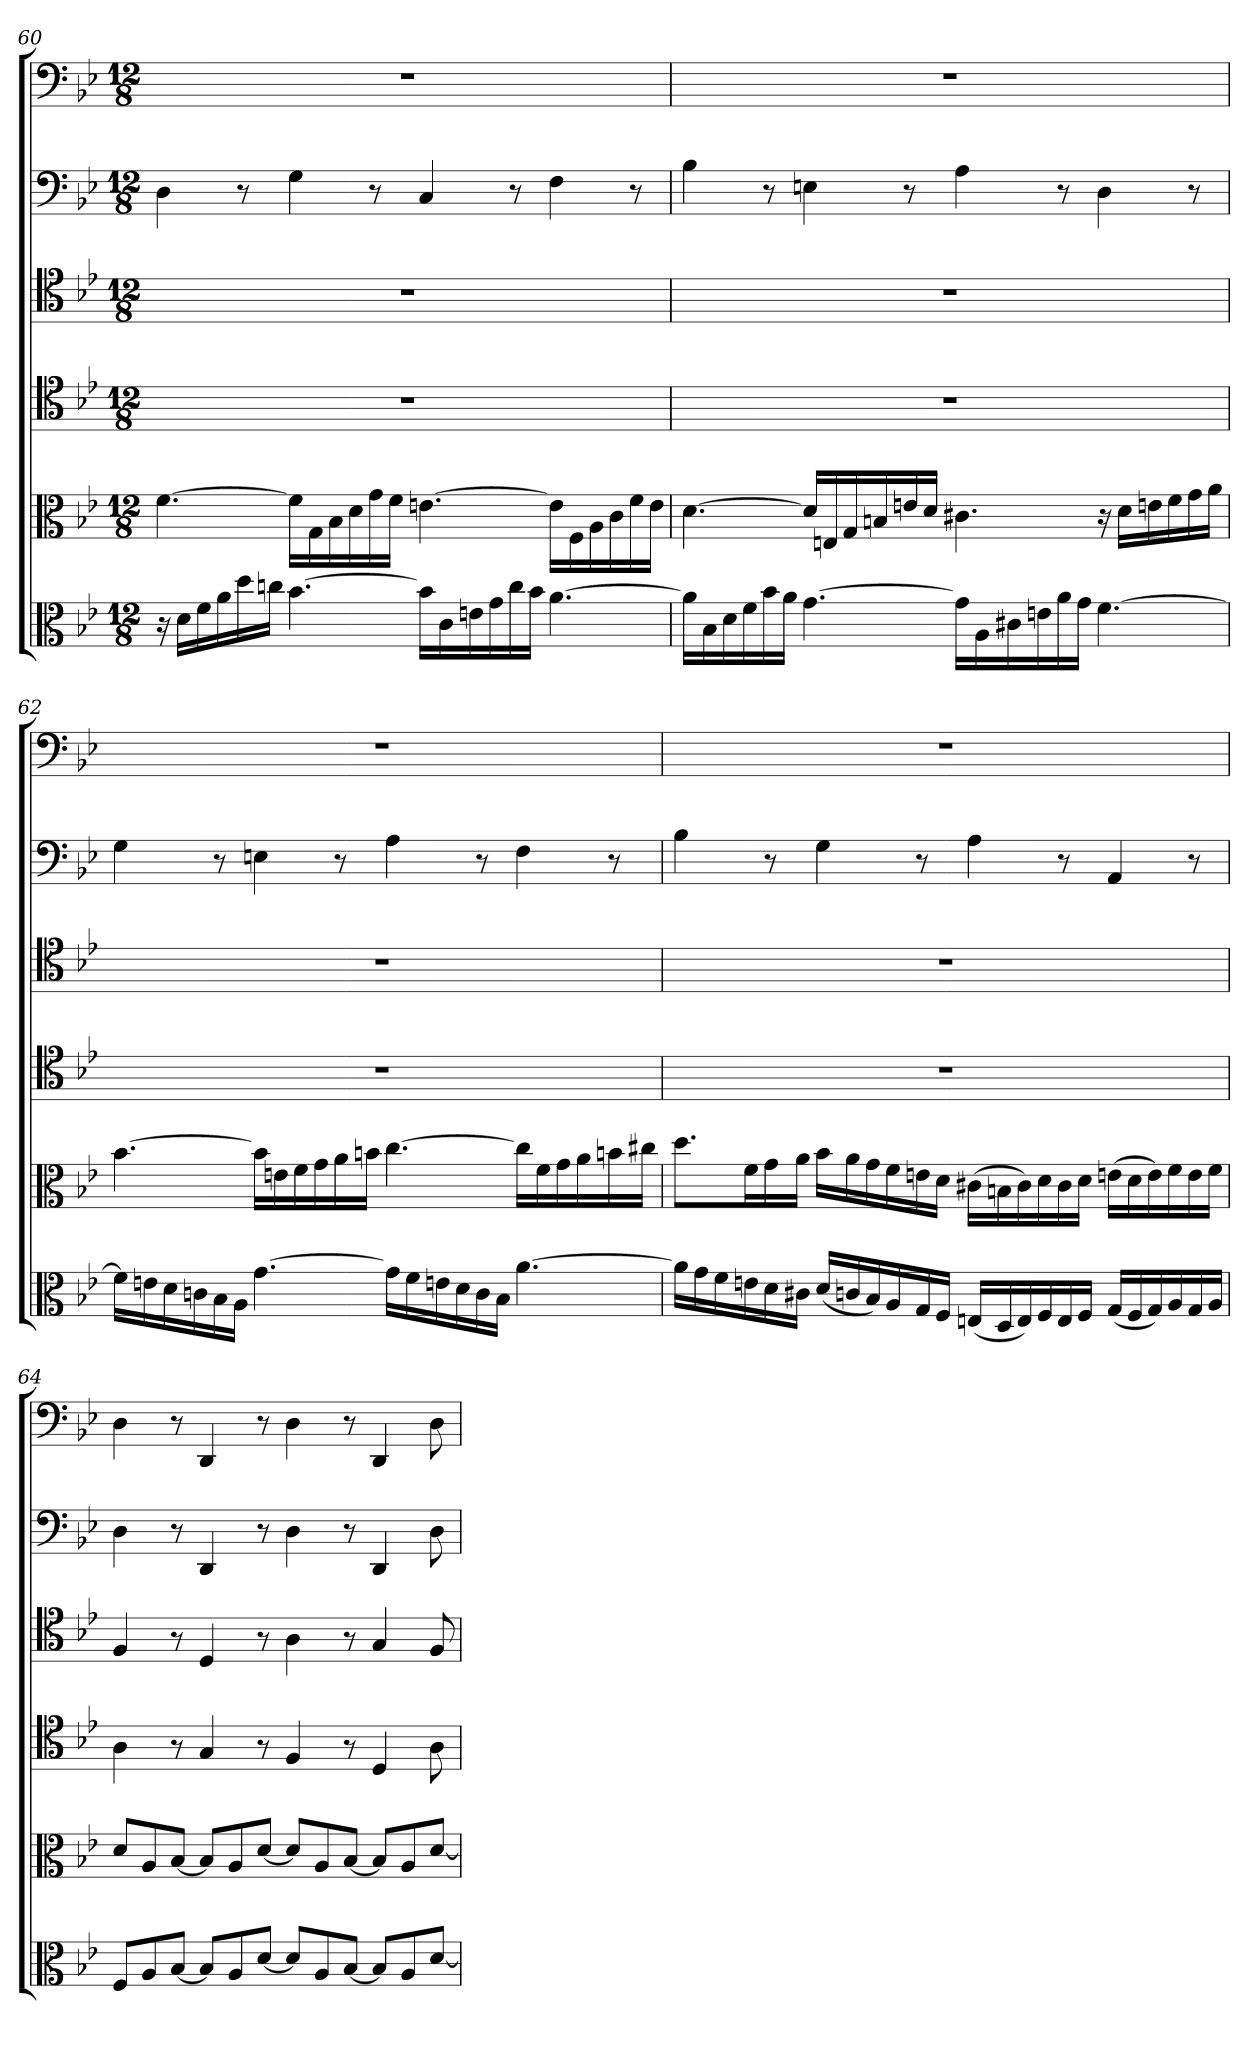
**kern	**kern	**kern	**kern	**kern	**kern
*part6	*part5	*part4	*part3	*part2	*part1
*staff6	*staff5	*staff4	*staff3	*staff2	*staff1
*clefC3	*clefC3	*clefC4	*clefC4	*clefF4	*clefF4
*k[b-e-]	*k[b-e-]	*k[b-e-]	*k[b-e-]	*k[b-e-]	*k[b-e-]
*B-:	*B-:	*B-:	*B-:	*B-:	*B-:
*M12/8	*M12/8	*M12/8	*M12/8	*M12/8	*M12/8
=60	=60	=60	=60	=60	=60
16r	[4.f\	1.r	1.r	4D\	1.r
16d\LL	.	.	.	.	.
16f\	.	.	.	.	.
16a\	.	.	.	.	.
16dd\	.	.	.	8r	.
16ccn\JJ	.	.	.	.	.
[4.b-\	16f\LL]	.	.	4G\	.
.	16G\	.	.	.	.
.	16B-\	.	.	.	.
.	16d\	.	.	.	.
.	16g\	.	.	8r	.
.	16f\JJ	.	.	.	.
16b-\LL]	[4.en\	.	.	4C/	.
16c\	.	.	.	.	.
16en\	.	.	.	.	.
16g\	.	.	.	.	.
16cc\	.	.	.	8r	.
16b-\JJ	.	.	.	.	.
[4.a\	16e\LL]	.	.	4F\	.
.	16F\	.	.	.	.
.	16A\	.	.	.	.
.	16c\	.	.	.	.
.	16f\	.	.	8r	.
.	16e\JJ	.	.	.	.
=61	=61	=61	=61	=61	=61
16a\LL]	[4.d\	1.r	1.r	4B-\	1.r
16B-\	.	.	.	.	.
16d\	.	.	.	.	.
16f\	.	.	.	.	.
16b-\	.	.	.	8r	.
16a\JJ	.	.	.	.	.
[4.g\	16d/LL]	.	.	4En\	.
.	16En/	.	.	.	.
.	16G/	.	.	.	.
.	16Bn/	.	.	.	.
.	16en/	.	.	8r	.
.	16d/JJ	.	.	.	.
16g\LL]	4.c#X\	.	.	4A\	.
16A\	.	.	.	.	.
16c#X\	.	.	.	.	.
16en\	.	.	.	.	.
16a\	.	.	.	8r	.
16g\JJ	.	.	.	.	.
[4.f\	16r	.	.	4D\	.
.	16d\LL	.	.	.	.
.	16en\	.	.	.	.
.	16f\	.	.	.	.
.	16g\	.	.	8r	.
.	16a\JJ	.	.	.	.
=62	=62	=62	=62	=62	=62
16f\LL]	[4.b-\	1.r	1.r	4G\	1.r
16en\	.	.	.	.	.
16d\	.	.	.	.	.
16cn\	.	.	.	.	.
16B-\	.	.	.	8r	.
16A\JJ	.	.	.	.	.
[4.g\	16b-\LL]	.	.	4En\	.
.	16en\	.	.	.	.
.	16f\	.	.	.	.
.	16g\	.	.	.	.
.	16a\	.	.	8r	.
.	16bn\JJ	.	.	.	.
16g\LL]	[4.cc\	.	.	4A\	.
16f\	.	.	.	.	.
16en\	.	.	.	.	.
16d\	.	.	.	.	.
16c\	.	.	.	8r	.
16B-\JJ	.	.	.	.	.
[4.a\	16cc\LL]	.	.	4F\	.
.	16f\	.	.	.	.
.	16g\	.	.	.	.
.	16a\	.	.	.	.
.	16bn\	.	.	8r	.
.	16cc#X\JJ	.	.	.	.
=63	=63	=63	=63	=63	=63
16a\LL]	8.dd\L	1.r	1.r	4B-\	1.r
16g\	.	.	.	.	.
16f\	.	.	.	.	.
16en\	16f\L	.	.	.	.
16d\	16g\	.	.	8r	.
16c#X\JJ	16a\JJ	.	.	.	.
(16d/LL	16b-\LL	.	.	4G\	.
16cn/	16a\	.	.	.	.
16B-/)	16g\	.	.	.	.
16A/	16f\	.	.	.	.
16G/	16en\	.	.	8r	.
16F/JJ	16d\JJ	.	.	.	.
(16En/LL	(16c#X\LL	.	.	4A\	.
16D/	16Bn\	.	.	.	.
16E/)	16c#\)	.	.	.	.
16F/	16d\	.	.	.	.
16E/	16c#\	.	.	8r	.
16F/JJ	16d\JJ	.	.	.	.
(16G/LL	(16en\LL	.	.	4AA/	.
16F/	16d\	.	.	.	.
16G/)	16e\)	.	.	.	.
16A/	16f\	.	.	.	.
16G/	16e\	.	.	8r	.
16A/JJ	16f\JJ	.	.	.	.
=64	=64	=64	=64	=64	=64
8F/L	8d/L	4A\	4F/	4D\	4D\
8A/	8A/	.	.	.	.
[8B-/J	[8B-/J	8r	8r	8r	8r
8B-/L]	8B-/L]	4G/	4D/	4DD/	4DD/
8A/	8A/	.	.	.	.
[8d/J	[8d/J	8r	8r	8r	8r
8d/L]	8d/L]	4F/	4A\	4D\	4D\
8A/	8A/	.	.	.	.
[8B-/J	[8B-/J	8r	8r	8r	8r
8B-/L]	8B-/L]	4D/	4G/	4DD/	4DD/
8A/	8A/	.	.	.	.
[8d/J	[8d/J	8A\	8F/	8D\	8D\
=	=	=	=	=	=
*-	*-	*-	*-	*-	*-
